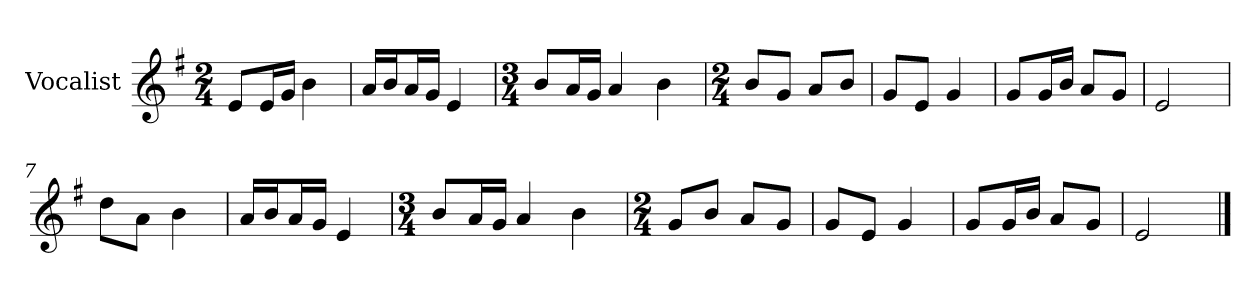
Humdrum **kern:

**kern
*part1
*staff1
*I"Vocalist
*k[f#]
*G:
*M2/4
=
8eL
16eL
16gJJ
4b
=1
16aLL
16bJ
16aL
16gJJ
4e
=2
*M3/4
8bL
16aL
16gJJ
4a
4b
=3
*M2/4
8bL
8gJ
8aL
8bJ
=4
8gL
8eJ
4g
=5
8gL
16gL
16bJJ
8aL
8gJ
=6
2e
=7
8ddL
8aJ
4b
=8
16aLL
16bJ
16aL
16gJJ
4e
=9
*M3/4
8bL
16aL
16gJJ
4a
4b
=10
*M2/4
8gL
8bJ
8aL
8gJ
=11
8gL
8eJ
4g
=12
8gL
16gL
16bJJ
8aL
8gJ
=13
2e
==
*-
